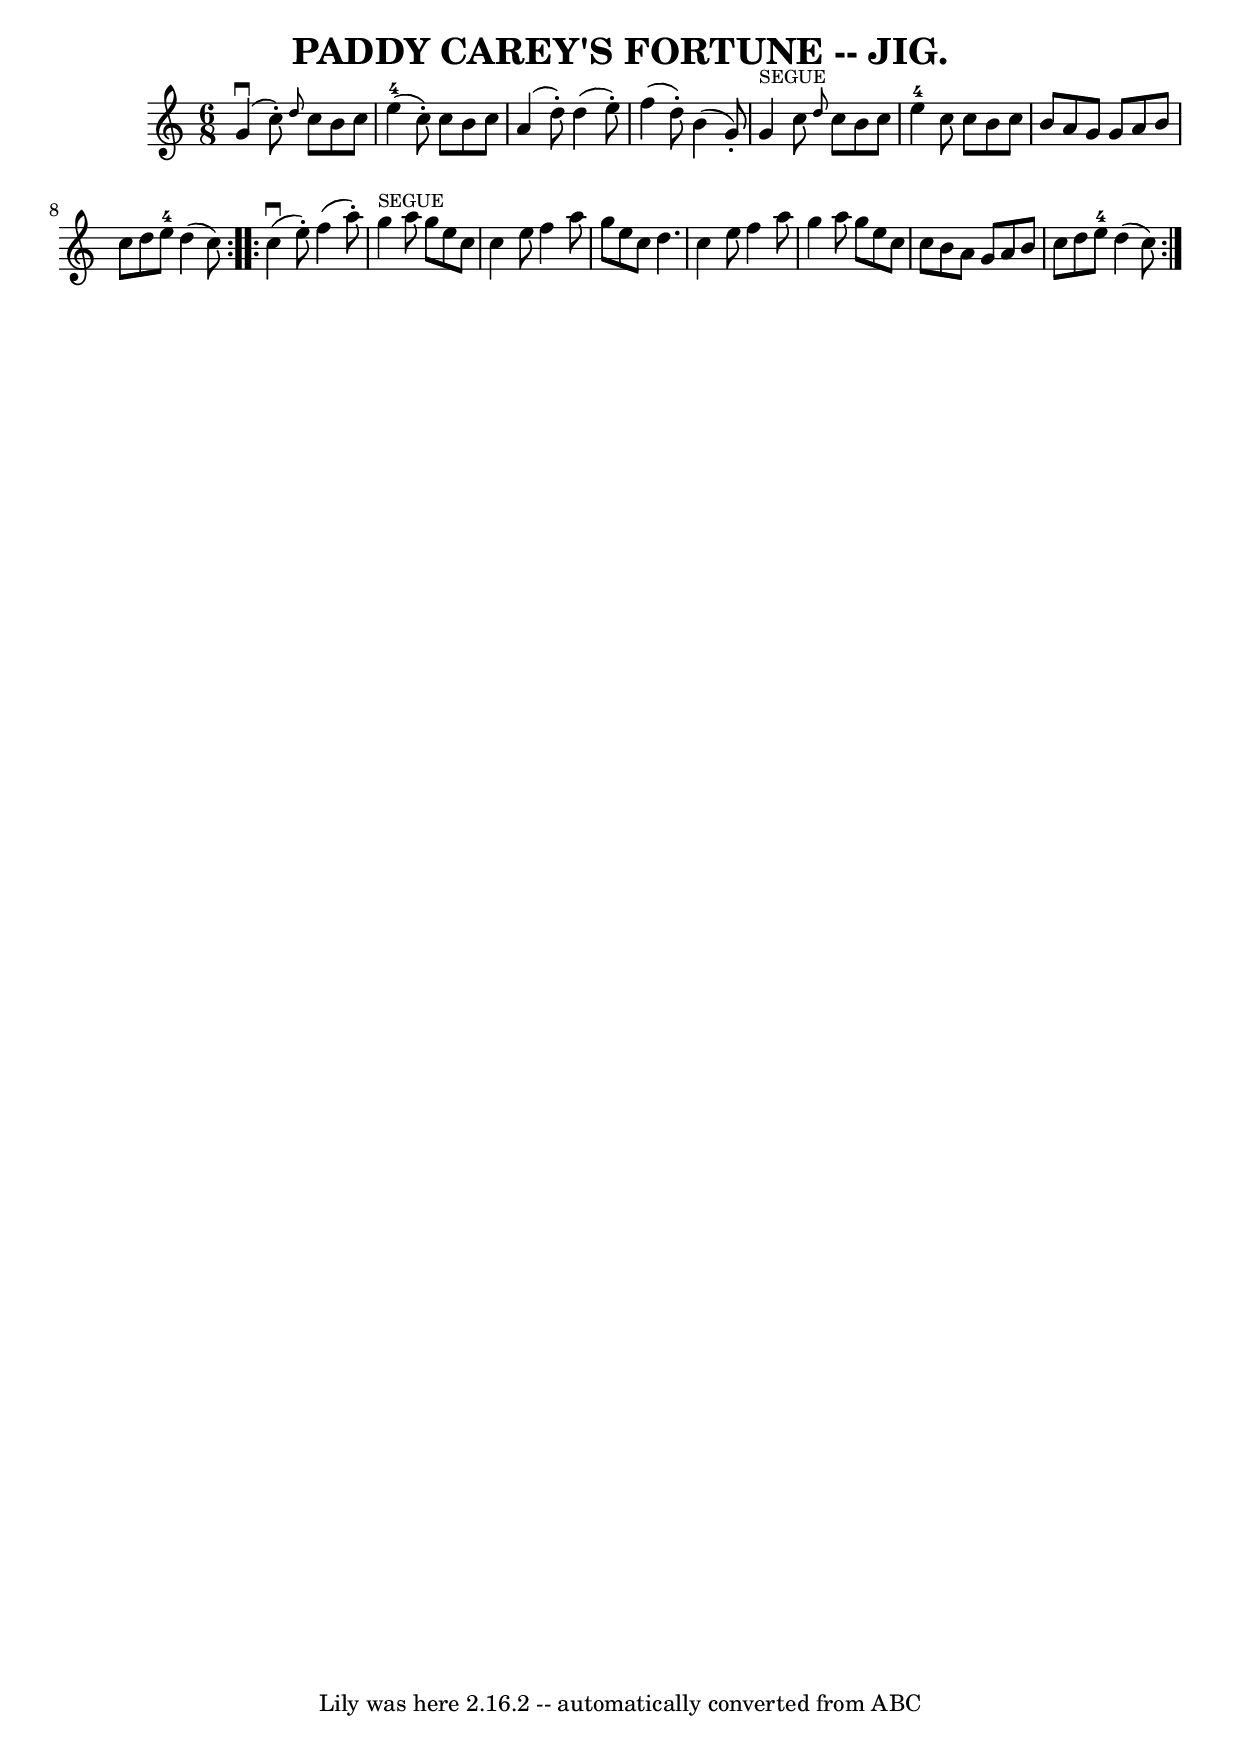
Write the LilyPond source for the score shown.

\version "2.16.2"
\include "Mammoth.ily"
\header {
  %% book = "Coles pg. 75.5"
  crossRefNumber = "13"
  footnotes = ""
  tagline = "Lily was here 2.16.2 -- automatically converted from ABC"
  title = "PADDY CAREY'S FORTUNE -- JIG."

}
voicedefault =  {



  \repeat volta 2 {

    \time 6/8 
    \key c \major
    g'4 (^\downbow c''8-.) \grace { d''8  
				   }   
    c''8 b'8 c''8  |
    e''4-4(c''8-.) c''8 b'8 c''8 
    |
    a'4 (d''8-.) d''4 (e''8-.) |
    f''4 (d''8-.) b'4 (g'8-.) |
    g'4^\segue c''8  \grace { d''8  

			    } c''8 b'8 c''8    |
    e''4-4 c''8 c''8 b'8 c''8  
    |
    b'8 a'8 g'8 g'8 a'8 b'8  |
    c''8 d''8    
    e''8-4 d''4 (c''8) 
  }     
  \repeat volta 2 {
    c''4 (^\downbow   
    e''8-.) f''4 (a''8-.) |
    g''4^\segue a''8 g''8    
    e''8 c''8  |
    c''4 e''8 f''4 a''8  |
    g''8 e''8  
    c''8 d''4.  |
    c''4 e''8 f''4 a''8  |
    g''4    
    a''8 g''8 e''8 c''8  |
    c''8 b'8 a'8 g'8 a'8    
    b'8  |
    c''8 d''8 e''8-4 d''4 (c''8) 
  }   

}

\score{
  <<

    \context Staff="default"
    {
      \voicedefault 
      
    }

  >>
  \layout {
    
  }
  \midi {
  }

}
